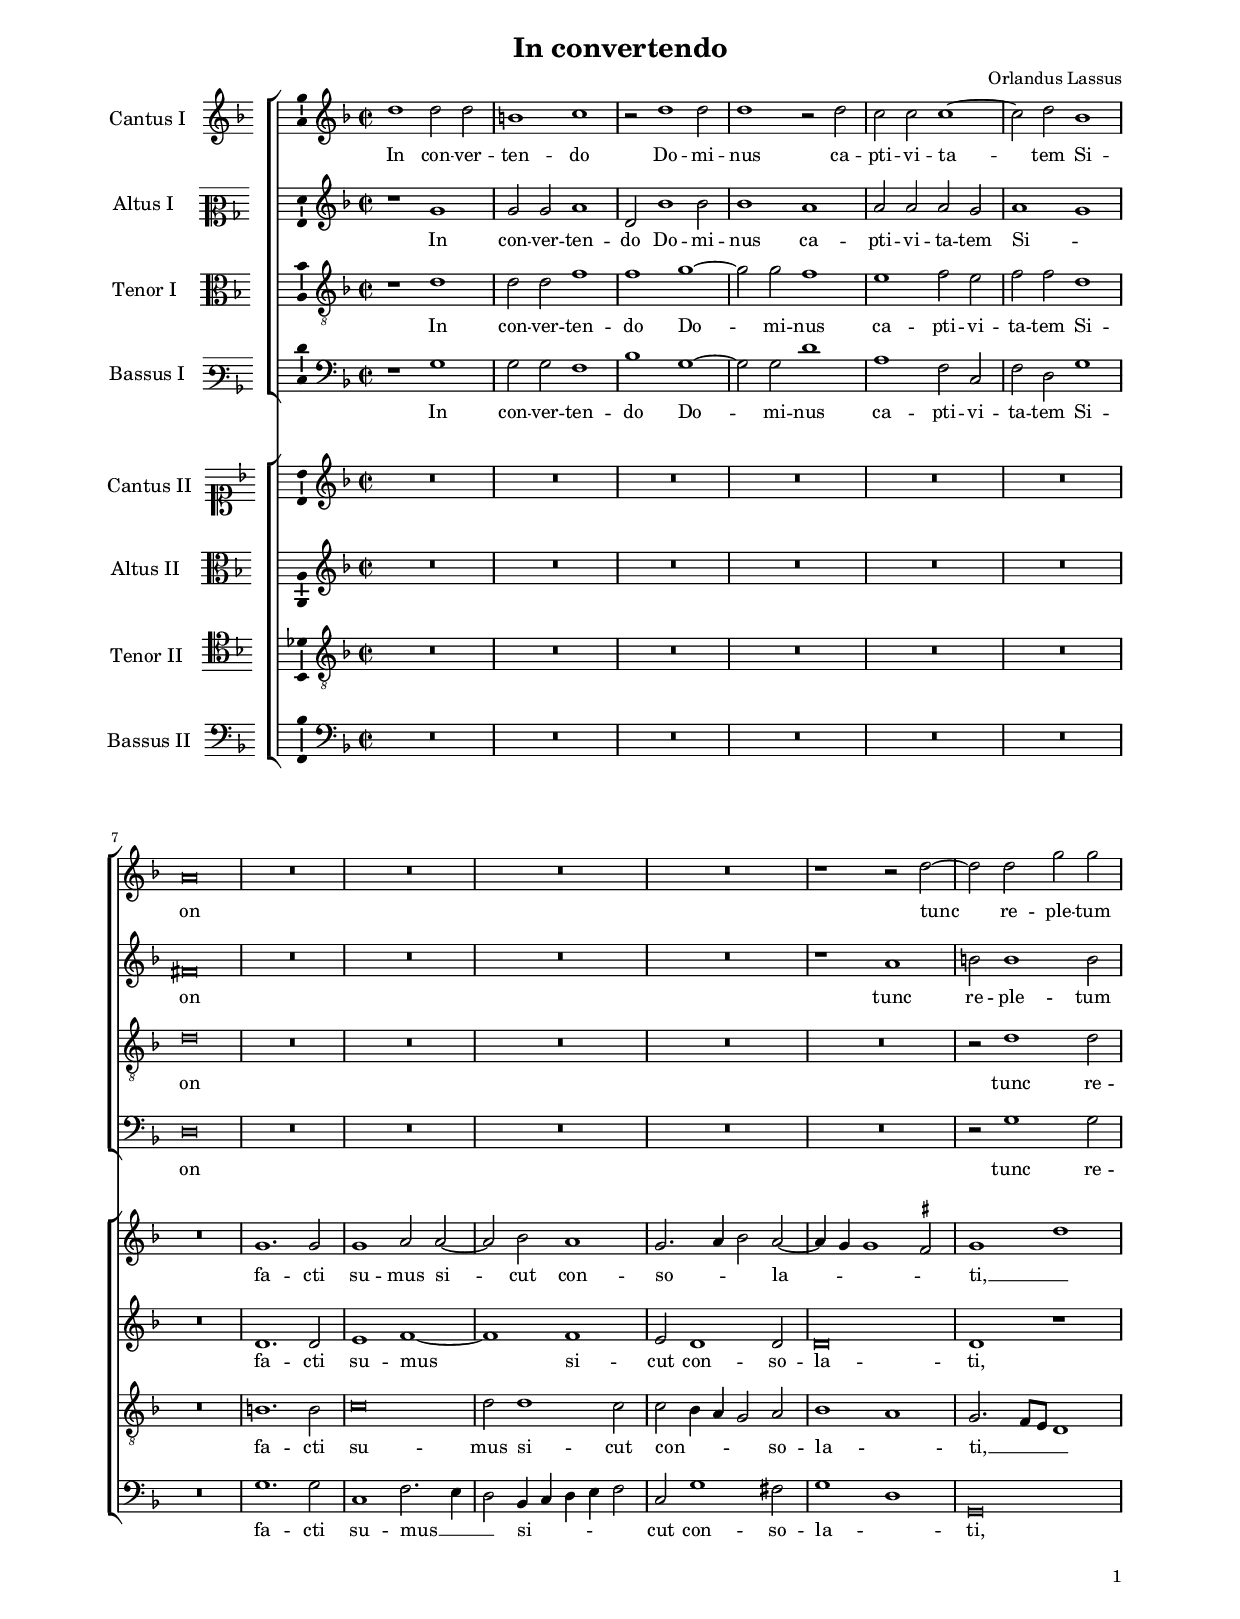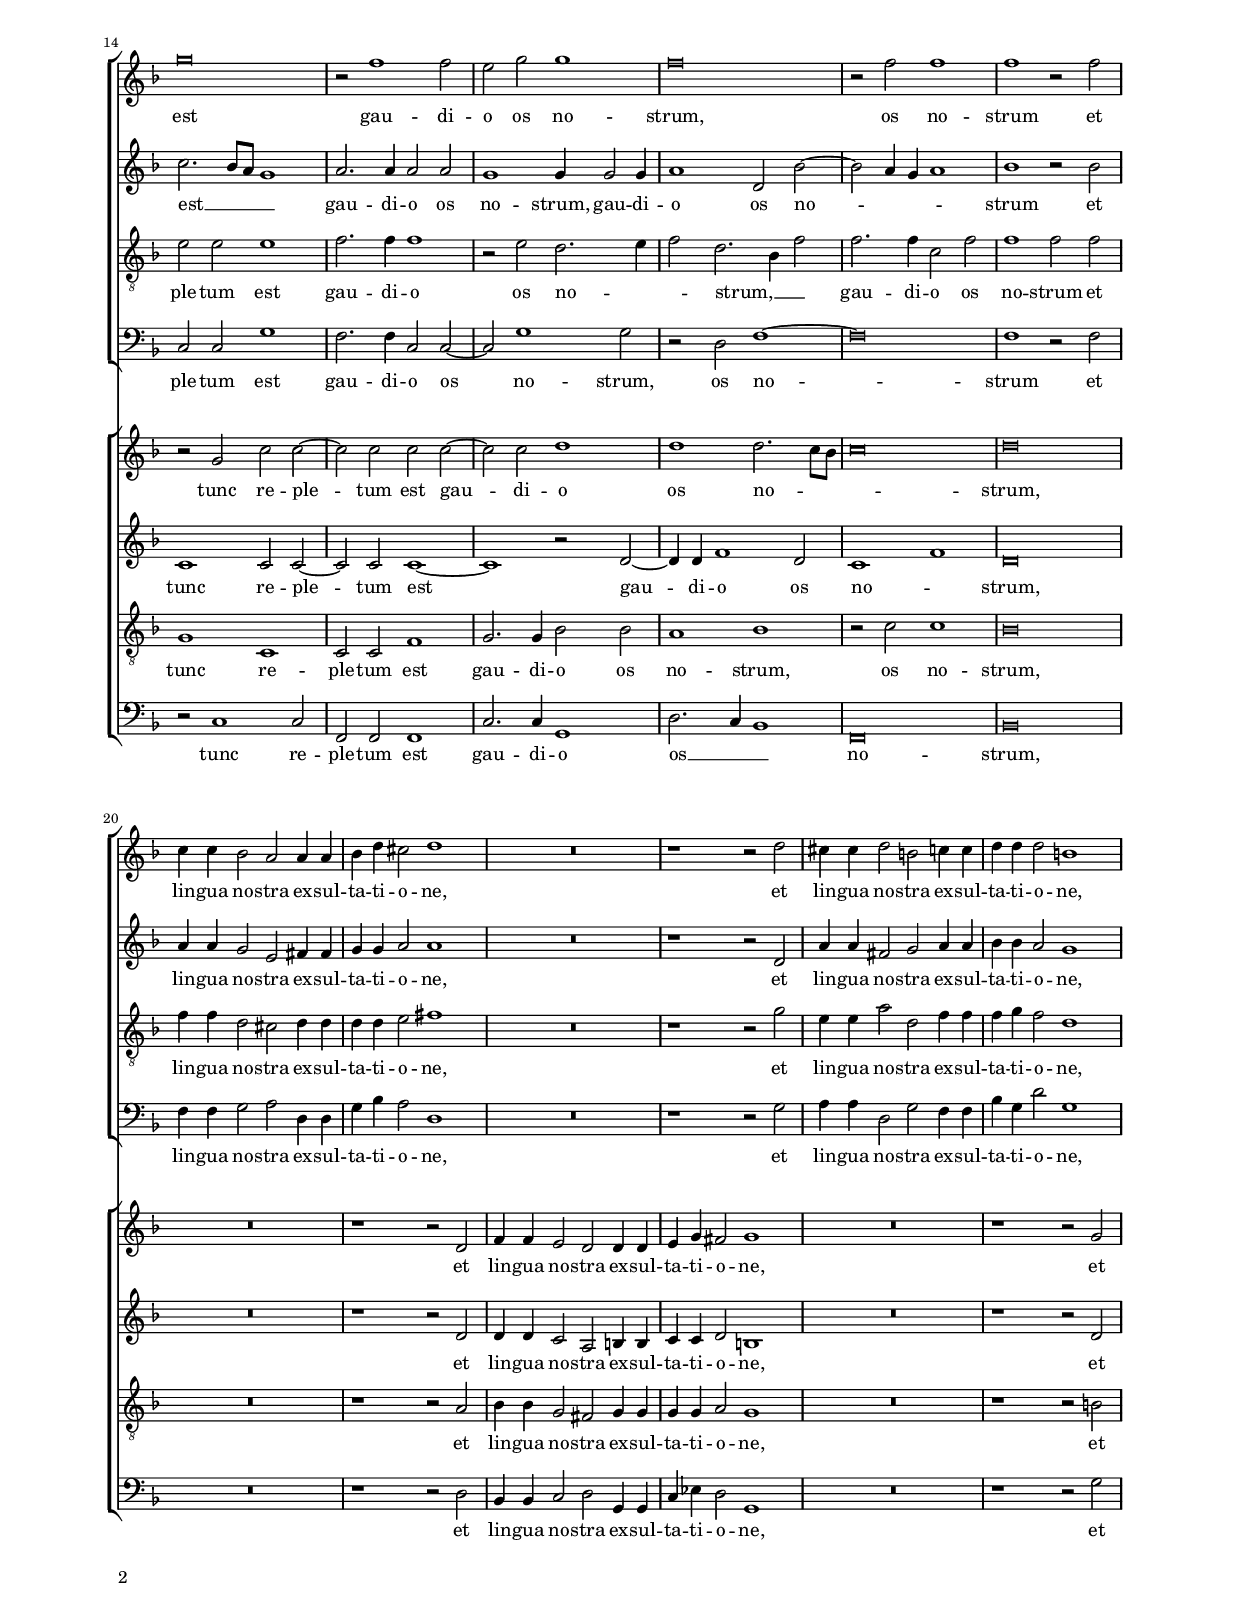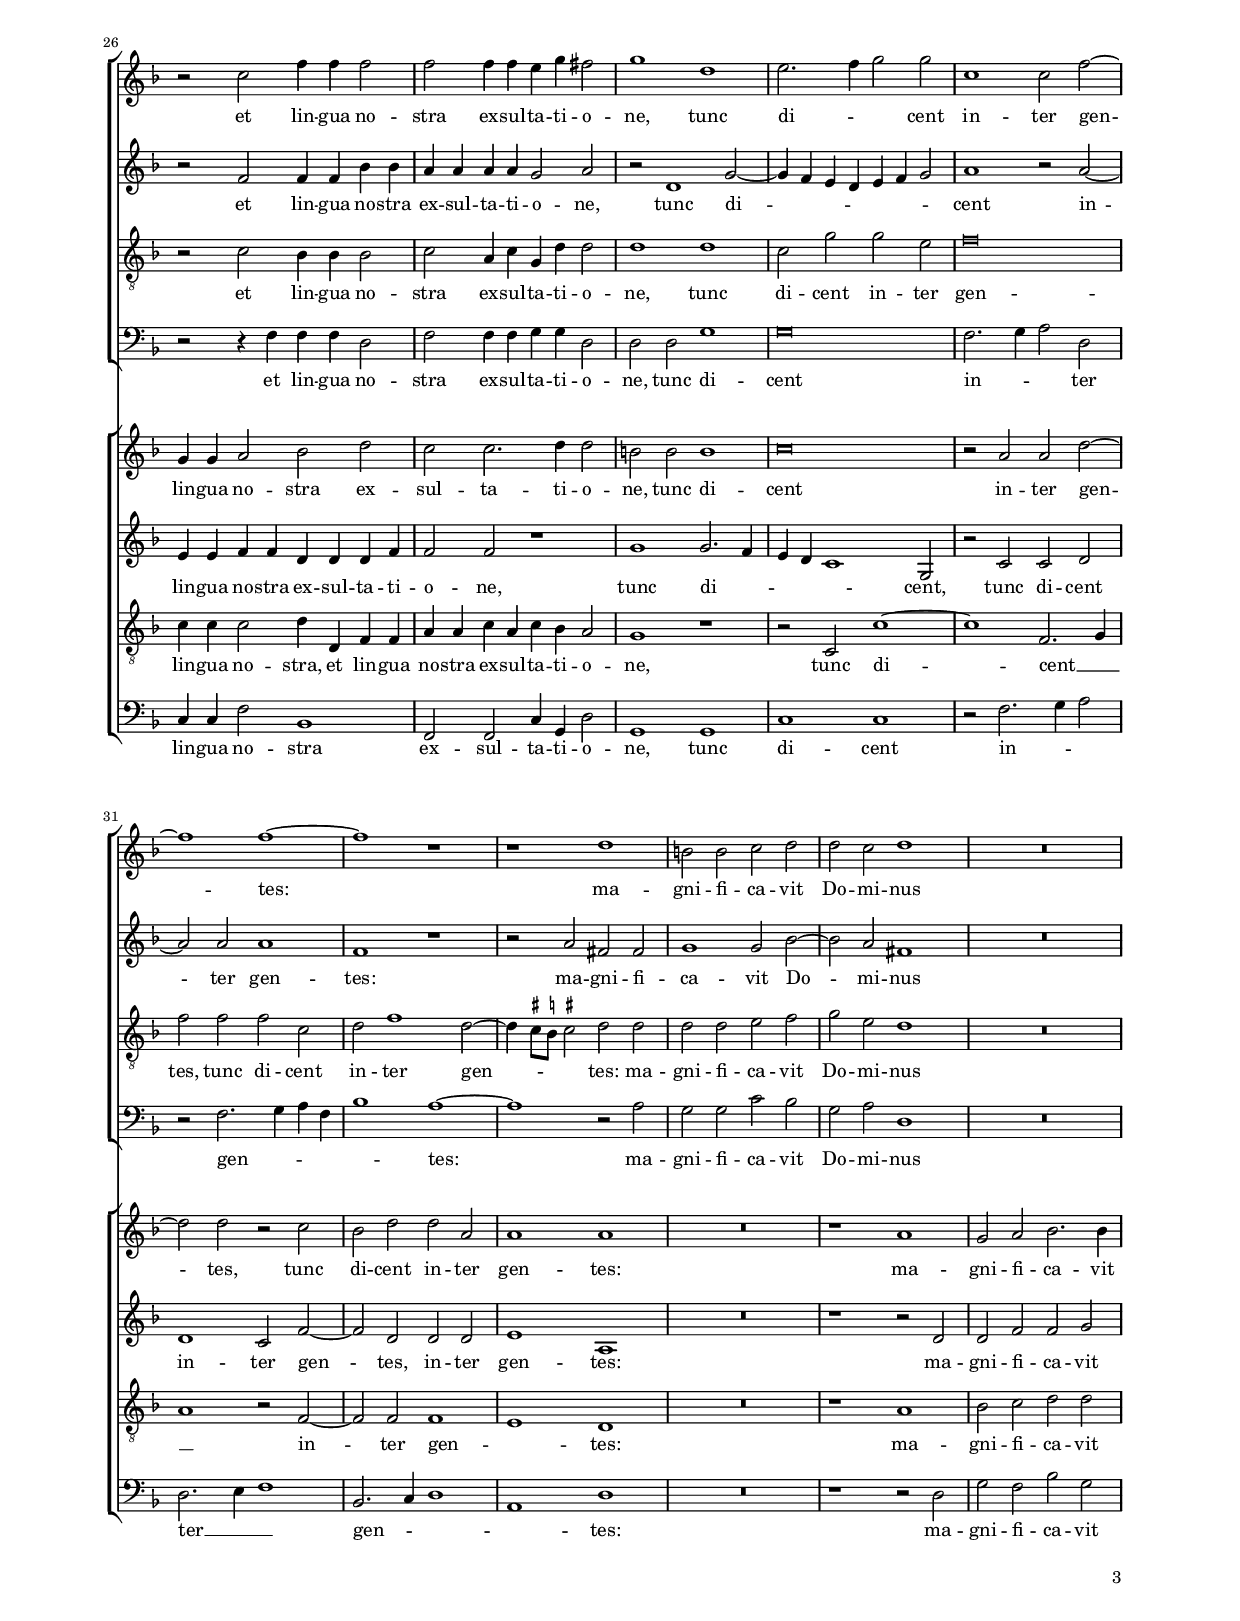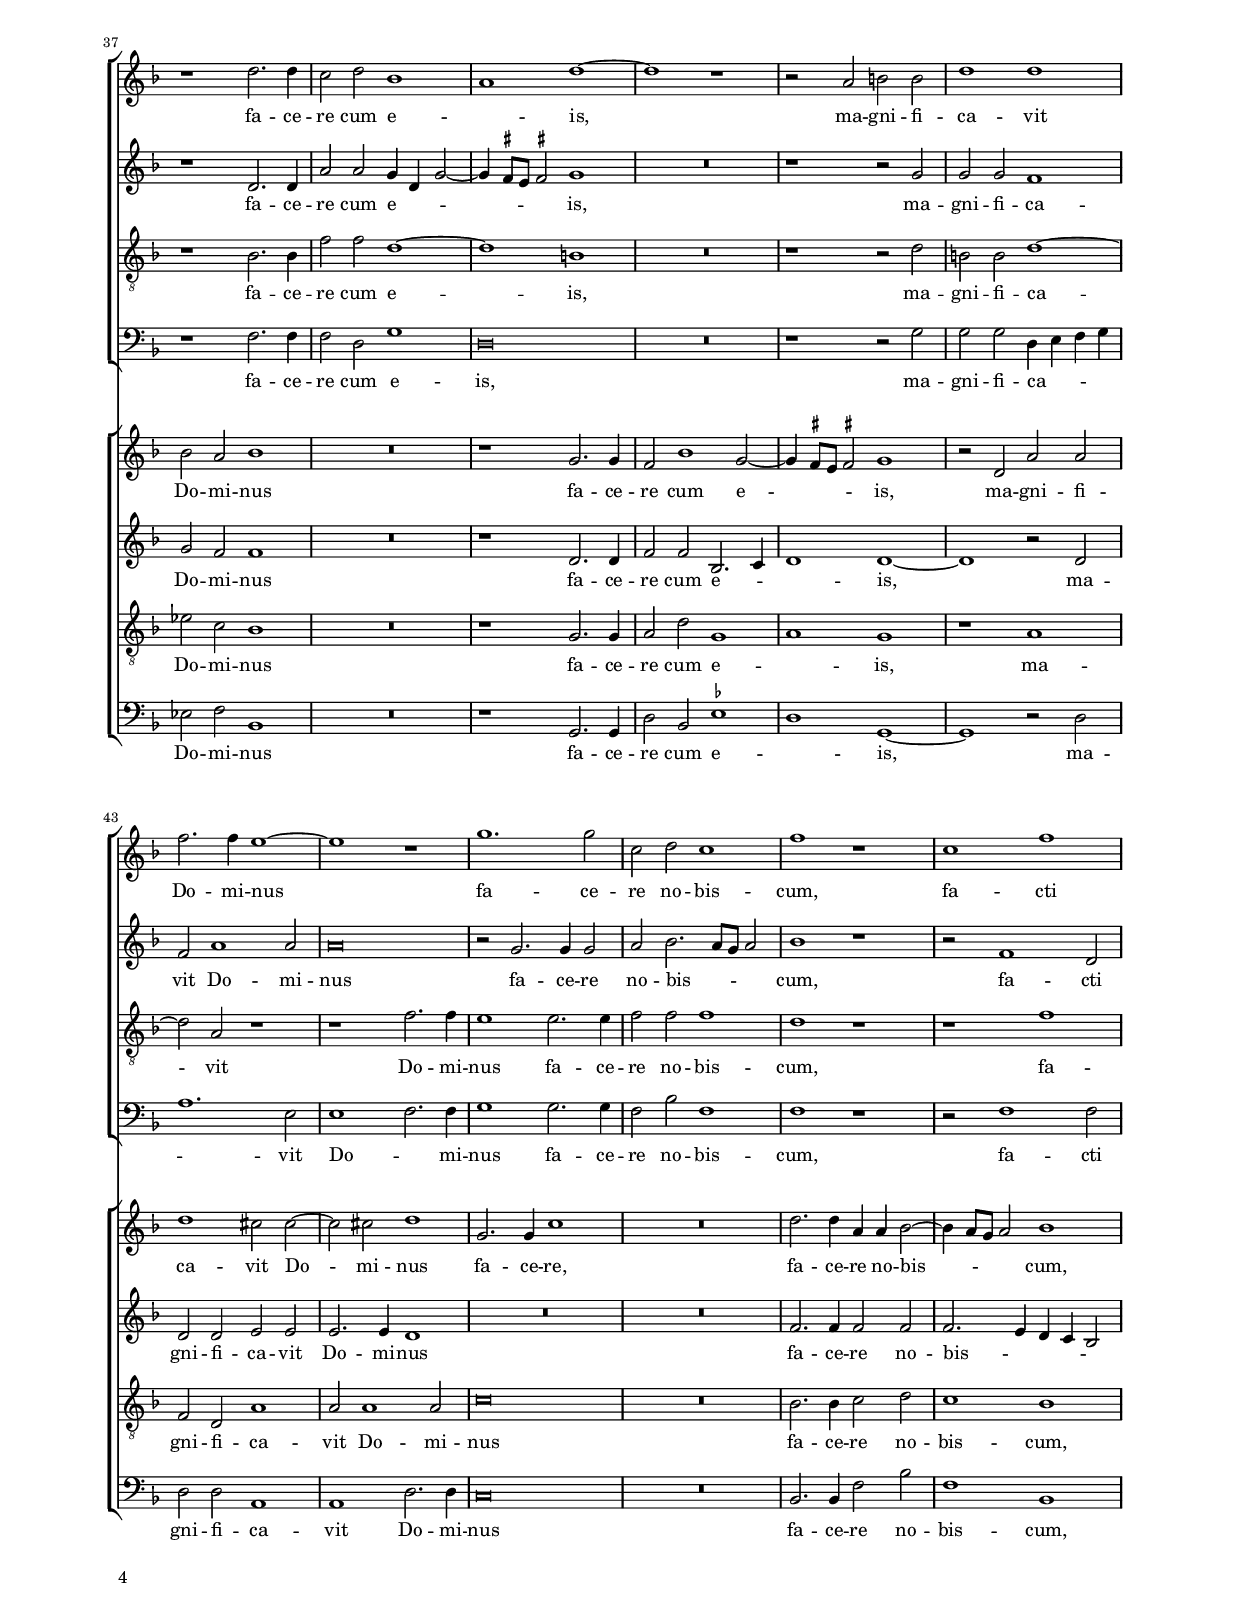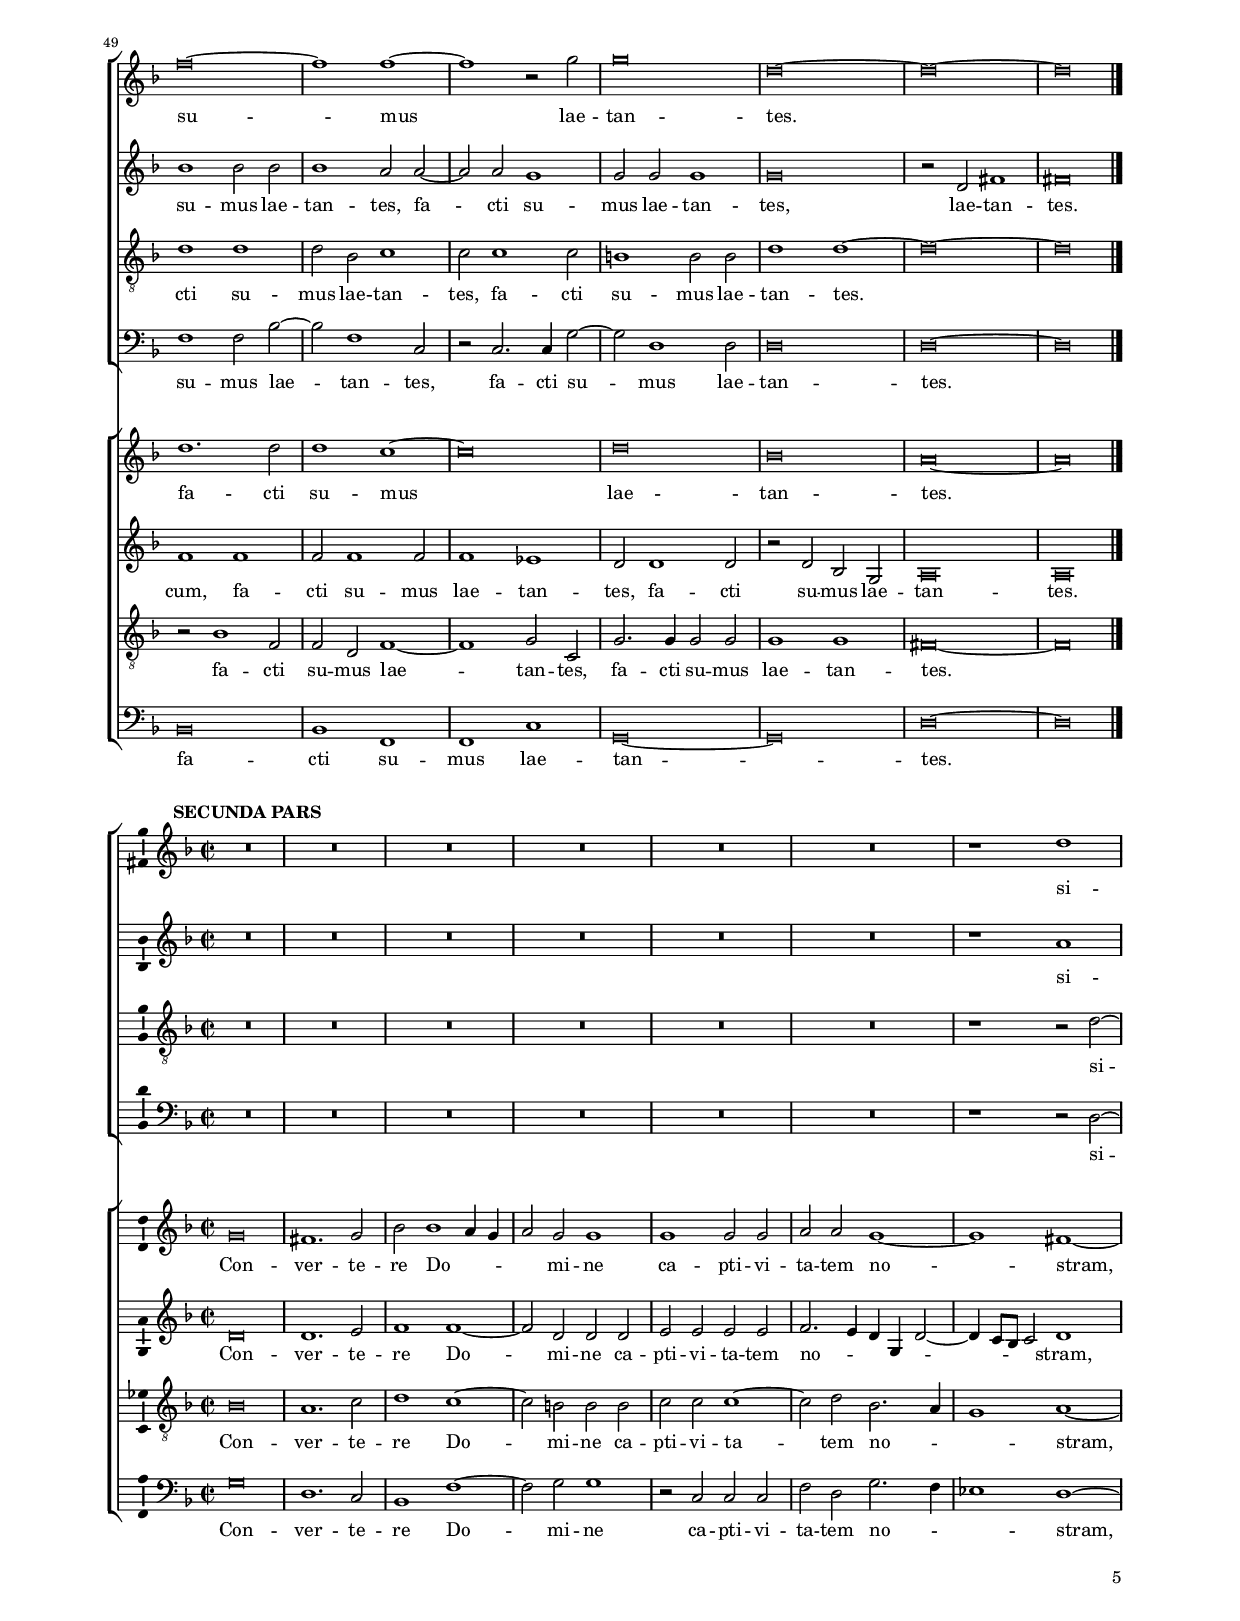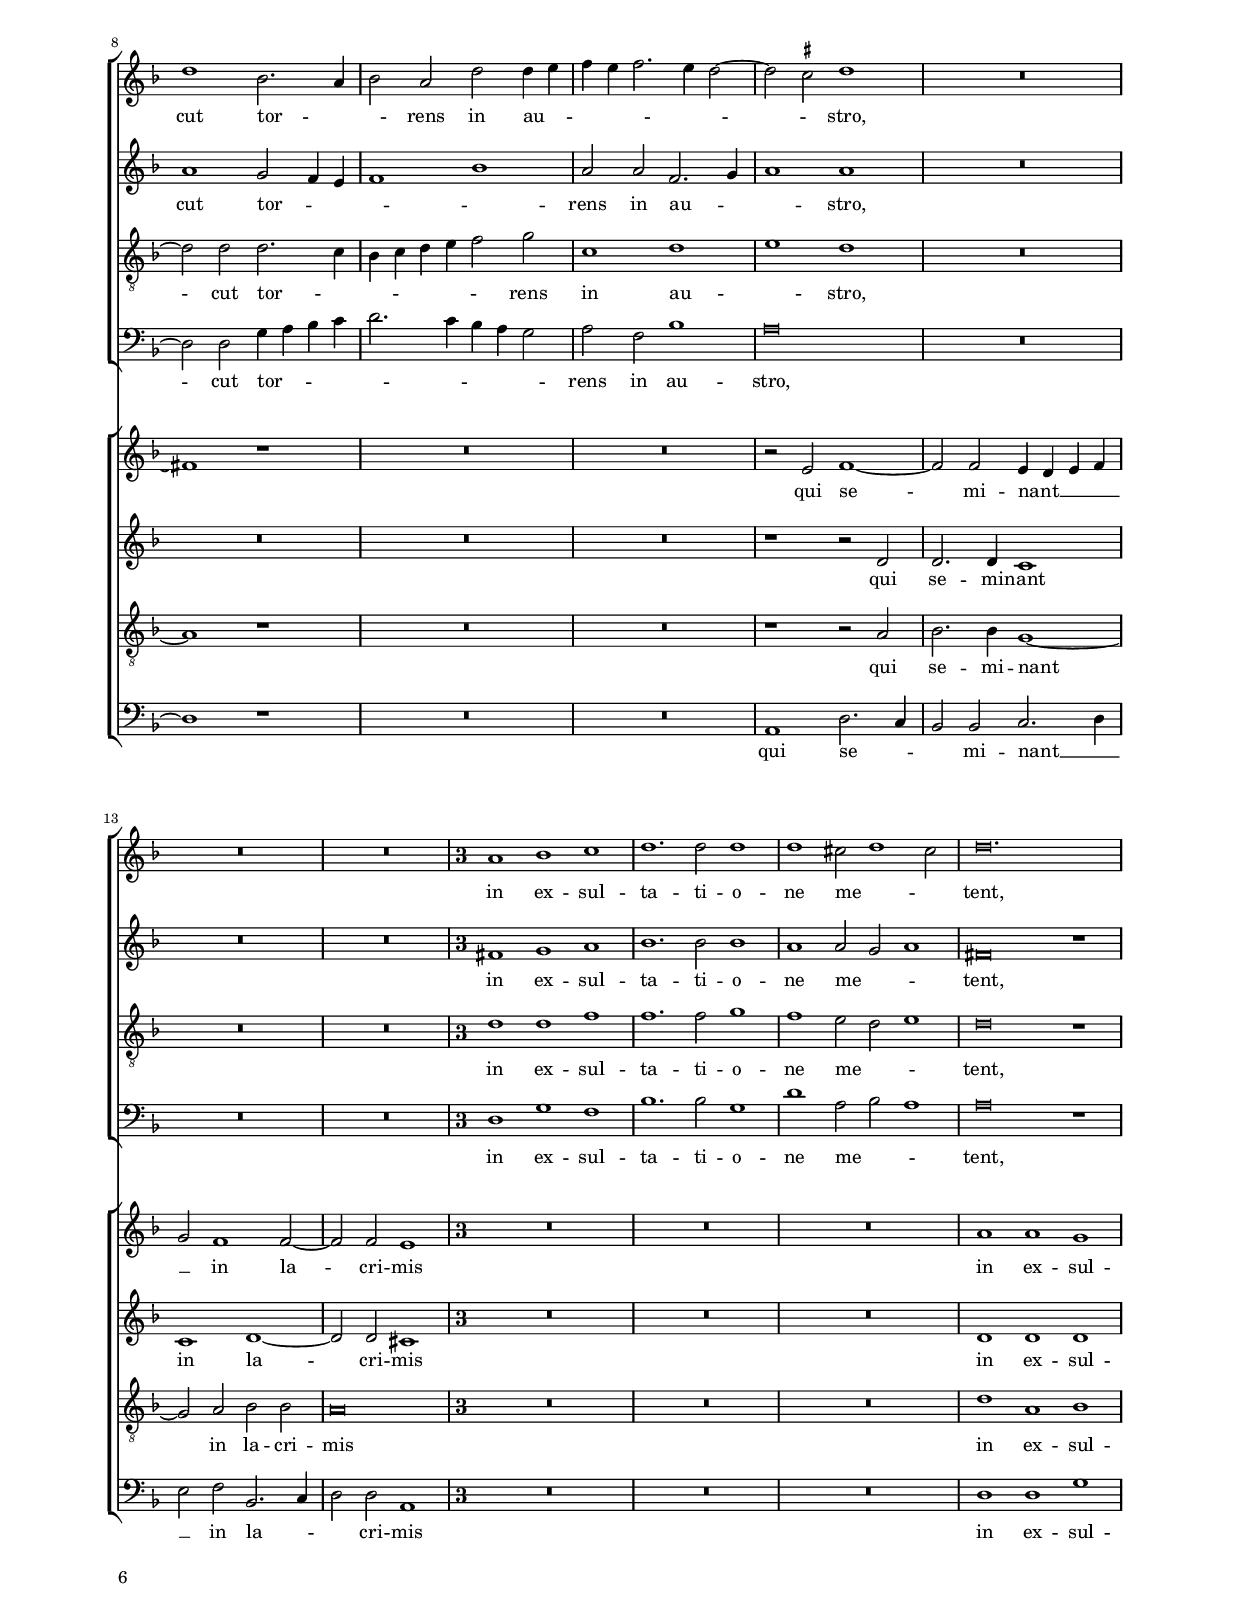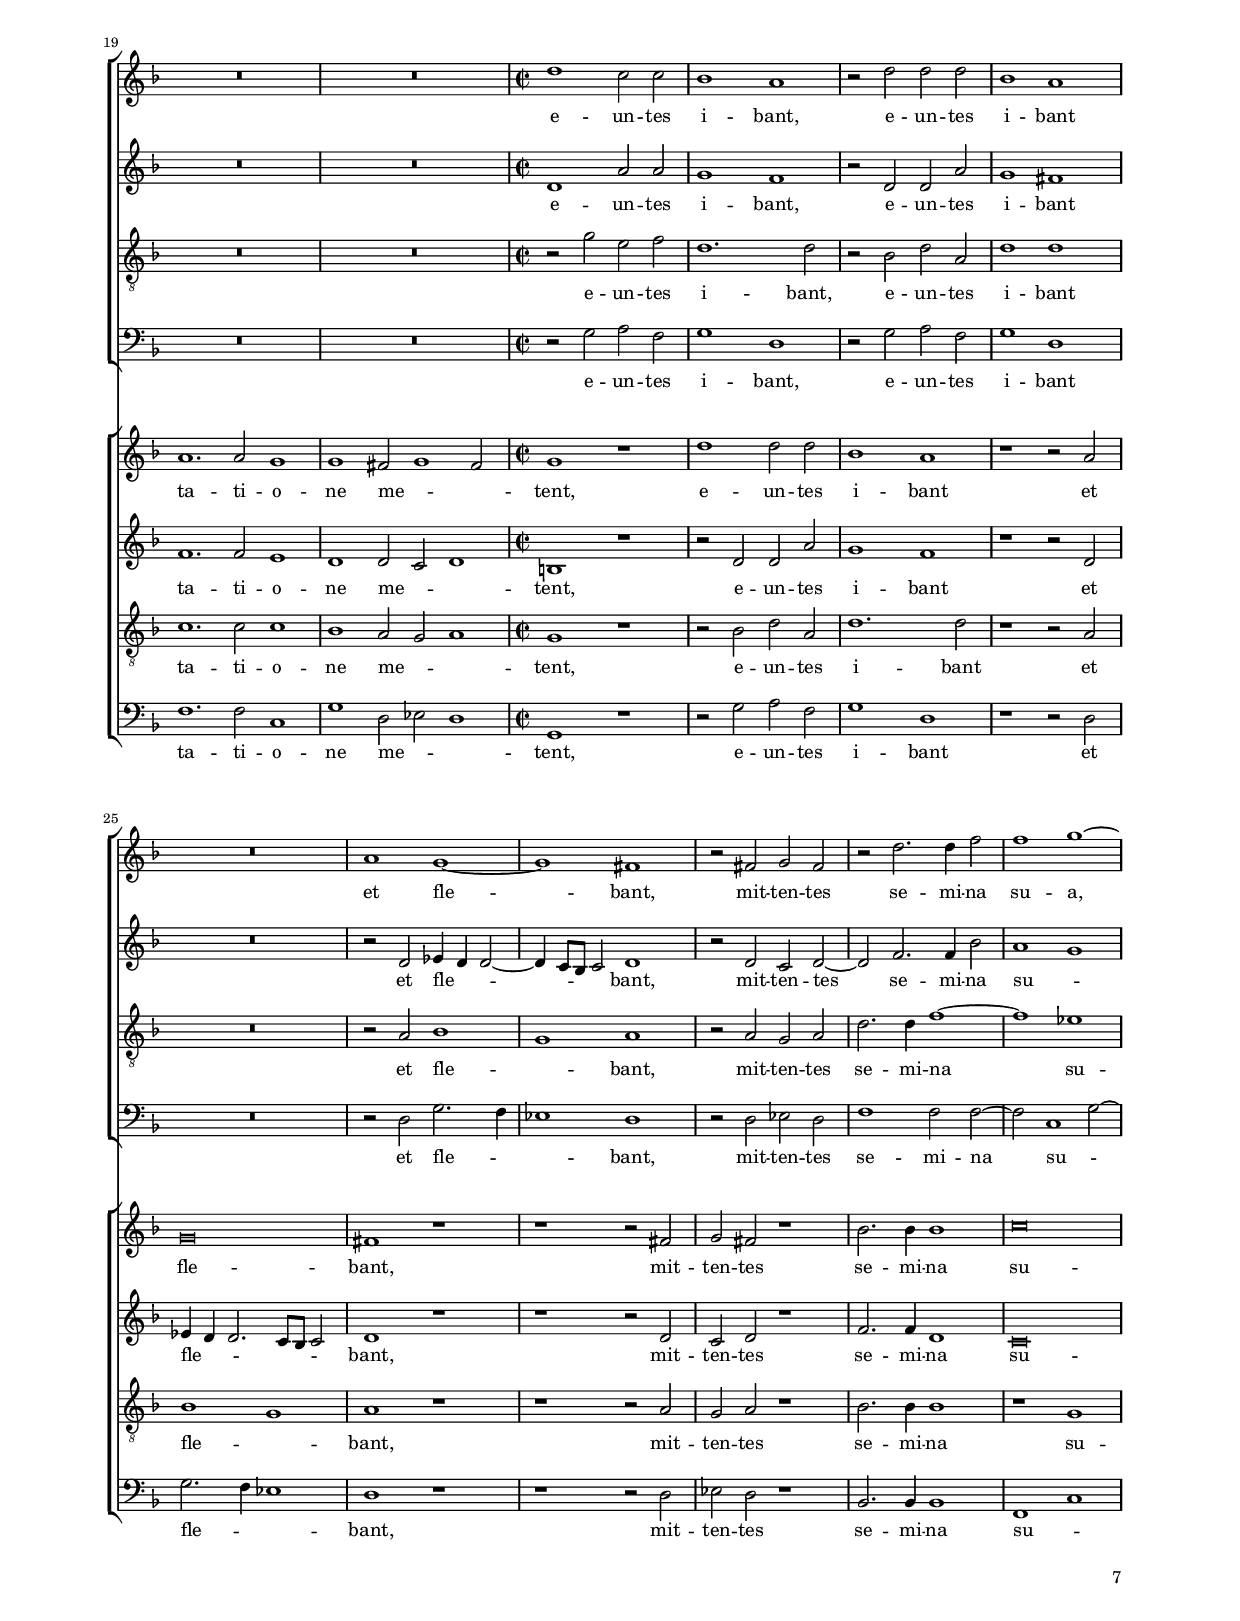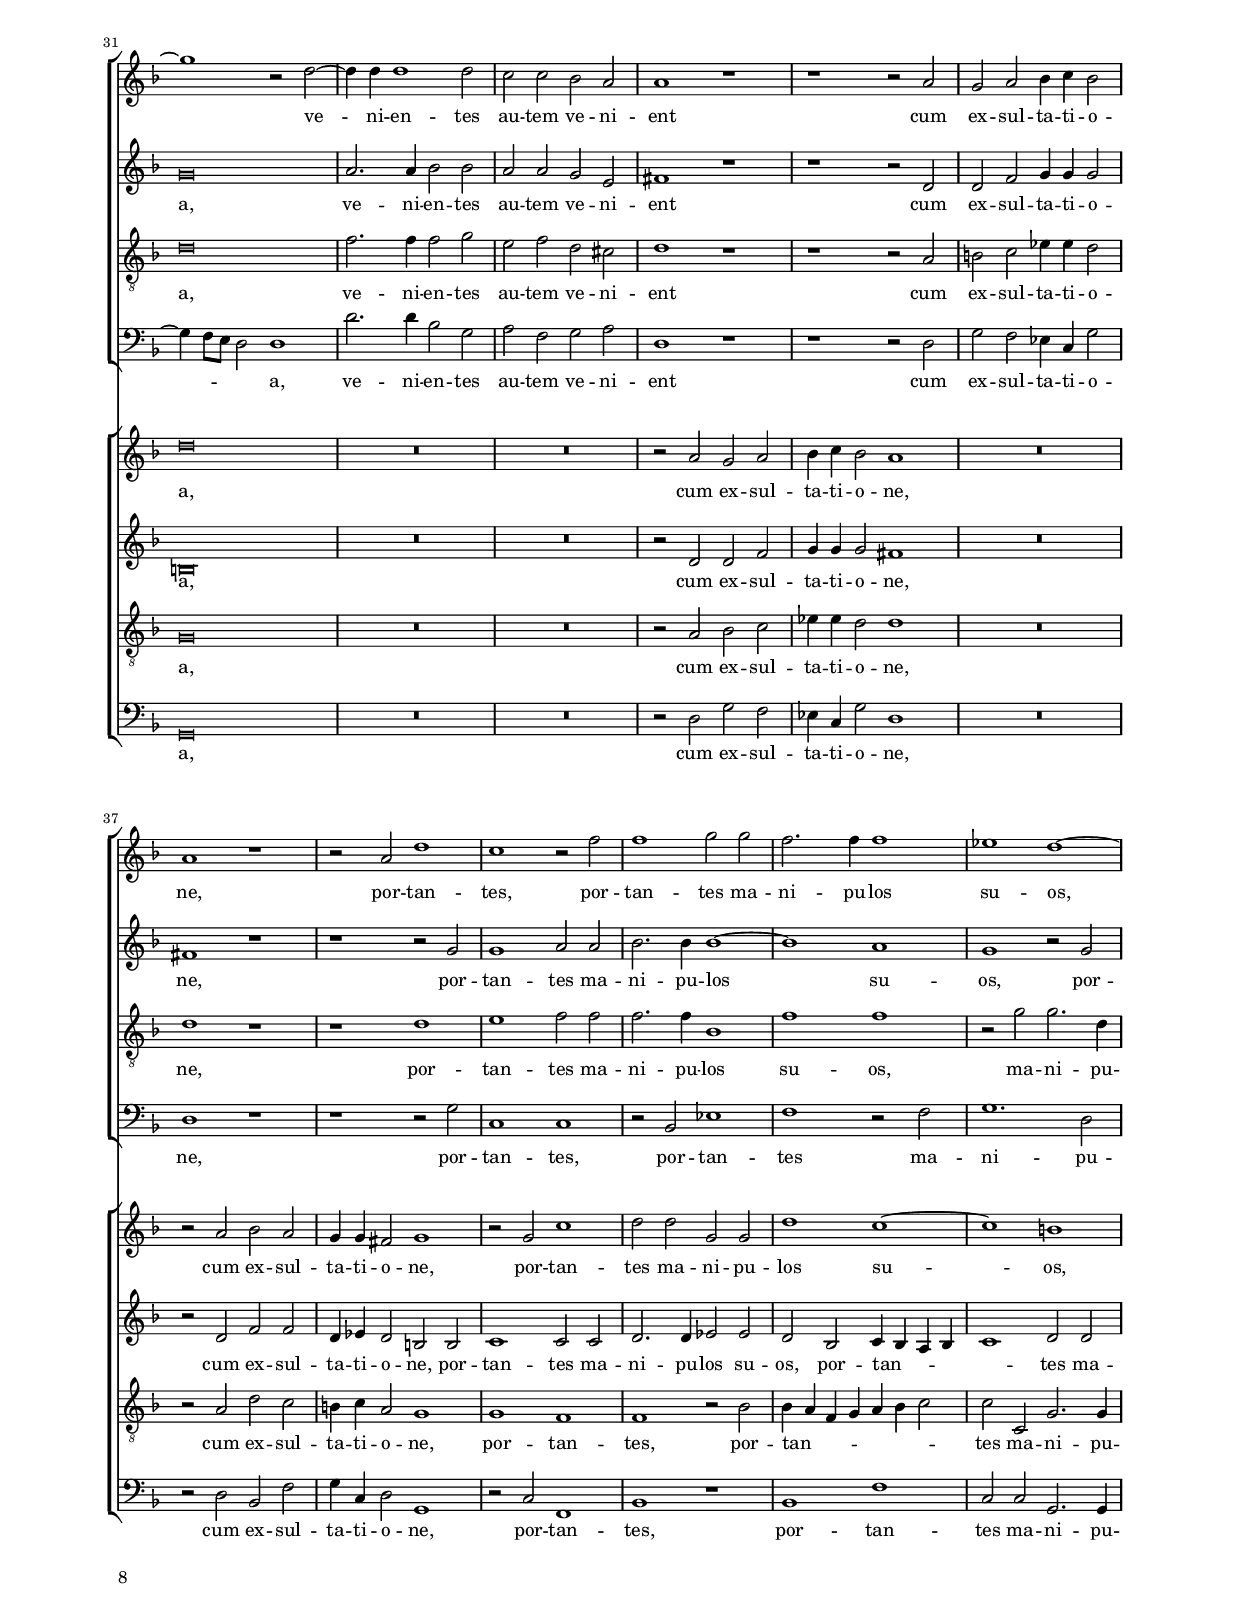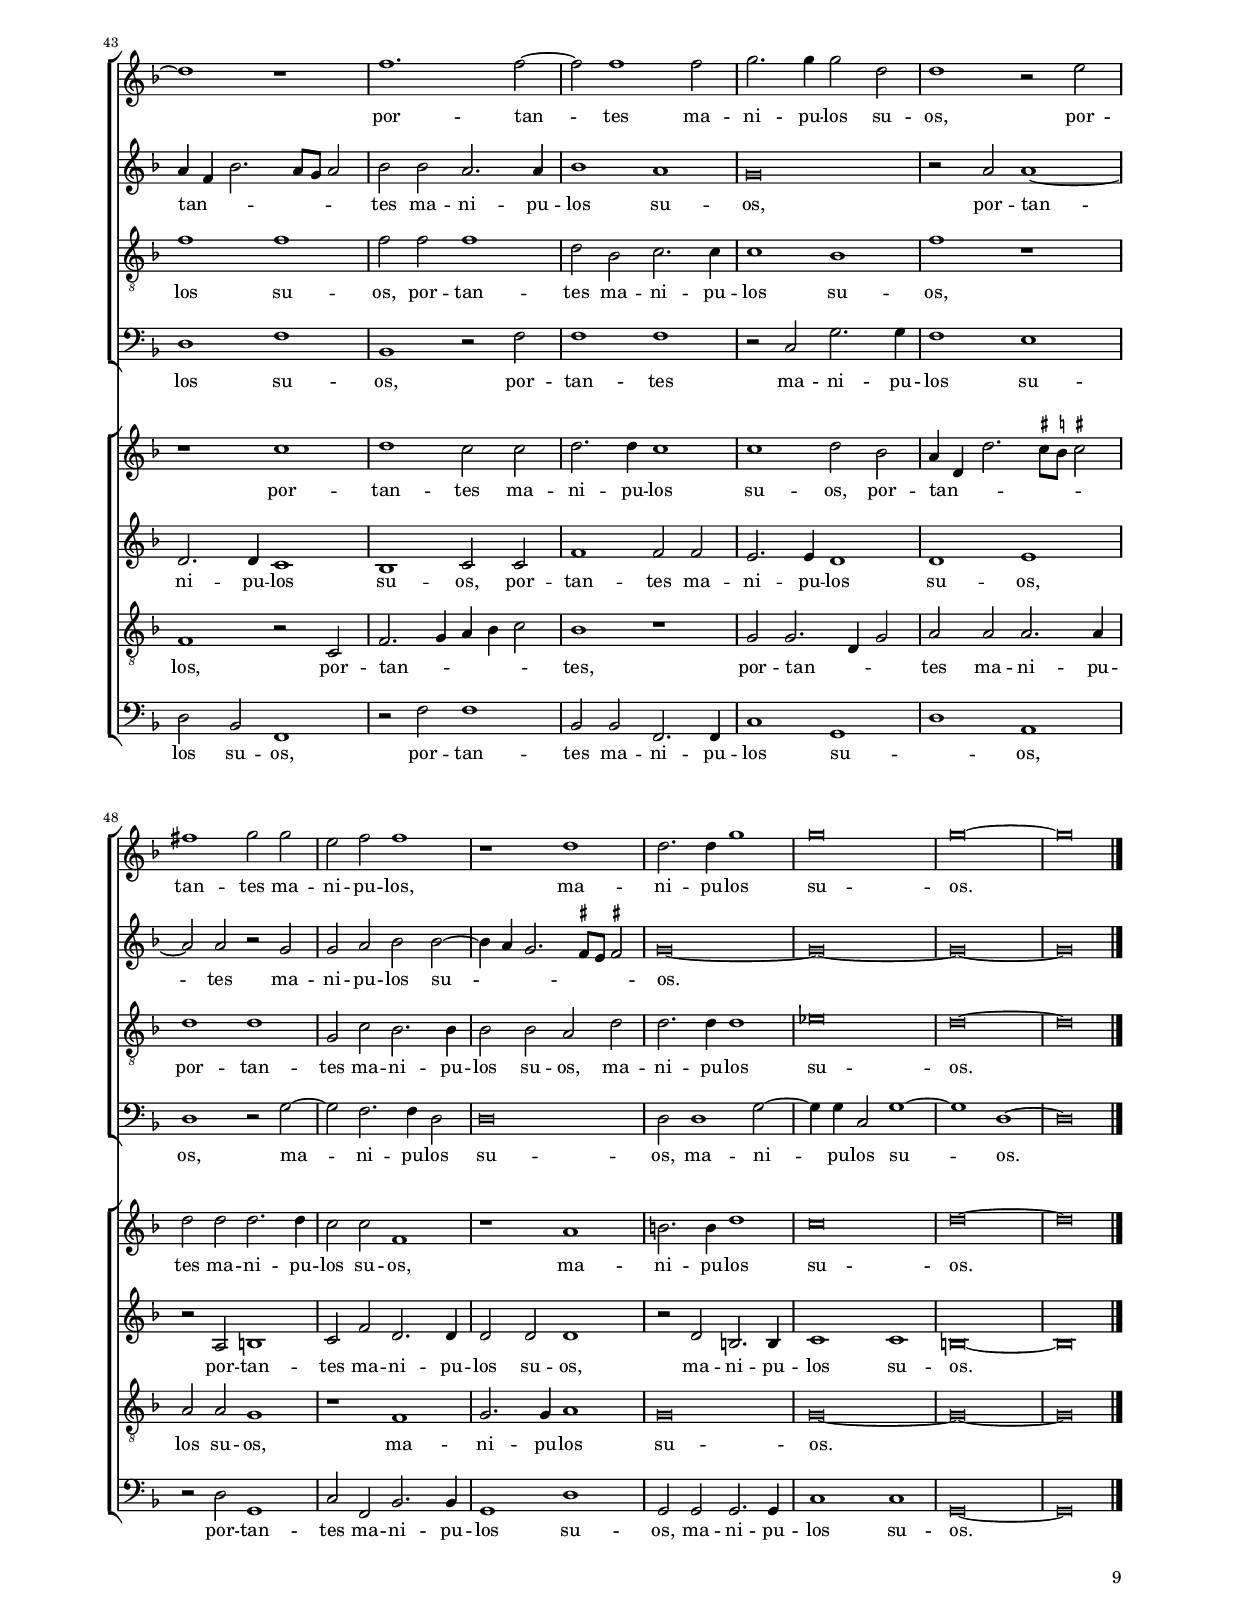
\header 
{
	title="In convertendo"
	composer="Orlandus Lassus"
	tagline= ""
}

\version "2.24.0"
\include "deutsch.ly"
#(set-global-staff-size 15)
% #(set-default-paper-size "letter")
#(ly:set-option 'point-and-click #f)


\paper
	{
	top-margin = 2 \cm
	bottom-margin = 1.4 \cm
	left-margin = 2 \cm
	right-margin = 2 \cm
	print-page-number = ##f
	ragged-bottom = ##f
	ragged-last-bottom = ##t
%   systems-per-page = 2
%   page-count = 6
	system-system-spacing = #'((basic-distance . 18) (minimum-distance . 14) (padding . 7) (strechability . 250))
	oddFooterMarkup=\markup   \fill-line { "" \fromproperty #'page:page-number-string }
	evenFooterMarkup=\markup  \fill-line { \fromproperty #'page:page-number-string "" }
	last-bottom-spacing = #'((basic-distance . 12) (minimum-distance . 7) (padding . 4))
	}


global =  
	{
	\key f \major
	\time 2/2 \set Score.measureLength = #(ly:make-moment 2/1)
	\skip 1*2*55 \bar "|."
	}

	ficta = { \once \set suggestAccidentals = ##t }
	
	forget = #(define-music-function (music) (ly:music?) #{
	\accidentalStyle forget
	$music
	\accidentalStyle default
	#})

	
incipitcantusprimus = \markup { \score {
	{
	\set Staff.instrumentName = \markup { \fontsize #1 "Cantus I" }
	\key f \major
	\clef violin
	s4 \bar ""
	}
	\layout  {
	raggedright = ##t
	indent = 1.8 \cm
	line-width = 2.5\cm
	\context { \Staff \remove Time_signature_engraver }
	\override Staff.Clef.Y-extent = #'(0 . 0)
	}} \hspace #1 }
      
incipitaltusprimus = \markup { \score {
	{
	\set Staff.instrumentName = \markup { \fontsize #1 "Altus I" }
	\key f \major
	\clef mezzosoprano
	s4 \bar ""
	}
	\layout  {
	raggedright = ##t
	indent = 1.8 \cm
	line-width = 2.5\cm
	\context { \Staff \remove Time_signature_engraver }
	\override Staff.Clef.Y-extent = #'(0 . 0)
	}} \hspace #1 }
      
incipittenorprimus = \markup { \score {
	{
	\set Staff.instrumentName = \markup { \fontsize #1 "Tenor I" }
	\key f \major
	\clef alto
	s4 \bar ""
	}
	\layout  {
	raggedright = ##t
	indent = 1.8 \cm
	line-width = 2.5\cm
	\context { \Staff \remove Time_signature_engraver }
	\override Staff.Clef.Y-extent = #'(0 . 0)
	}} \hspace #1 }


incipitbassusprimus = \markup { \score {
	{
	\set Staff.instrumentName = \markup { \fontsize #1 "Bassus I" }
	\key f \major
	\clef varbaritone
	s4 \bar ""
	}
	\layout  {
	raggedright = ##t
	indent = 1.8 \cm
	line-width = 2.5\cm
	\context { \Staff \remove Time_signature_engraver }
	\override Staff.Clef.Y-extent = #'(0 . 0)
	}} \hspace #1 }

incipitcantussecundus = \markup { \score {
	{
	\set Staff.instrumentName = \markup { \fontsize #1 "Cantus II" }
	\key f \major
	\clef soprano
	s4 \bar ""
	}
	\layout  {
	raggedright = ##t
	indent = 1.8 \cm
	line-width = 2.5\cm
	\context { \Staff \remove Time_signature_engraver }
	\override Staff.Clef.Y-extent = #'(0 . 0)
	}} \hspace #1 }


incipitaltussecundus = \markup { \score {
	{
	\set Staff.instrumentName = \markup { \fontsize #1 "Altus II" }
	\key f \major
	\clef alto
	s4 \bar ""
	}
	\layout  {
	raggedright = ##t
	indent = 1.8 \cm
	line-width = 2.5\cm
	\context { \Staff \remove Time_signature_engraver }
	\override Staff.Clef.Y-extent = #'(0 . 0)
	}} \hspace #1 }


incipittenorsecundus = \markup { \score {
	{
	\set Staff.instrumentName = \markup { \fontsize #1 "Tenor II" }
	\key f \major
	\clef tenor
	s4 \bar ""
	}
	\layout  {
	raggedright = ##t
	indent = 1.8 \cm
	line-width = 2.5\cm
	\context { \Staff \remove Time_signature_engraver }
	\override Staff.Clef.Y-extent = #'(0 . 0)
	}} \hspace #1 }	


incipitbassussecundus = \markup { \score {
	{
	\set Staff.instrumentName = \markup { \fontsize #1 "Bassus II" }
	\key f \major
	\clef bass
	s4 \bar ""
	}
	\layout  {
	raggedright = ##t
	indent = 1.8 \cm
	line-width = 2.5\cm
	\context { \Staff \remove Time_signature_engraver }
	\override Staff.Clef.Y-extent = #'(0 . 0)
	}} \hspace #1 }

cantusprimus =  \relative c''
	{
	d1 d2 d
	h1 c
	r2 d1 d2
	d1 r2 d
%5
	c2 c c1~ |
	c2 d b1
	a\breve
	R\breve
	R\breve
%10
	R\breve |
	R\breve
	r1 r2 d~
	d2 d g g
	g\breve
%15
	r2 f1 f2 |
	e2 g g1
	f\breve
	r2 f f1
	f1 r2 f
%20
	c4 c b2 a a4 a |
	b4 d cis2 d1
	R\breve
	r1 r2 d
	cis4 cis d2 h c4 c
%25
	d4 d d2 h1 |
	r2 c f4 f f2
	f2 f4 f e g fis2
	g1 d
	e2. f4 g2 g
%30
	c,1 c2 f~ |
	f1 f~
	f1 r
	r1 d
	h2 h c d
%35
	d2 c d1 |
	R\breve
	r1 d2. d4
	c2 d b1
	a1 d~
%40
	d1 r |
	r2 a h h
	d1 d
	f2. f4 e1~
	e1 r
%45
	g1. g2 |
	c,2 d c1
	f1 r
	c1 f
	f\breve~
%50
	f1 f~ |
	f1 r2 g
	g\breve
	d\breve~
        d\breve~
%55
        d\breve |
	}

altusprimus =  \relative c' 
	{
	r1 g'
	g2 g a1
	d,2 b'1 b2
	b1 a
%5
	a2 a a g |
	a1 g
	fis\breve
	R\breve
	R\breve
%10
	R\breve |
	R\breve
	r1 a
	h2 h1 h2
	c2. b8 a g1
%15
	a2. a4 a2 a |
	g1 g4 g2 g4
	a1 d,2 b'~
	b2 a4 g a1
	b1 r2 b
%20
	a4 a g2 e fis4 fis |
	g4 g a2 a1
	R\breve
	r1 r2 d,
	a'4 a fis2 g a4 a
%25
	b4 b a2 g1 |
	r2 f f4 f b b
	a4 a a a g2 a
	r2 d,1 g2~
	g4 f e d e f g2
%30
	a1 r2 a~ |
	a2 a a1
	f1 r
	r2 a fis fis
	g1 g2 b~
%35
	b2 a fis1 |
	R\breve
	r1 d2. d4
	a'2 a g4 d g2~
	g4 \ficta fis8 e \ficta fis!2 g1
%40
	R\breve |
	r1 r2 g
	g2 g f1
	f2 a1 a2
	a\breve
%45
	r2 g2. g4 g2 |
	a2 b2. a8 g a2
	b1 r
	r2 f1 d2
	b'1 b2 b
%50
	b1 a2 a~ |
	a2 a g1
	g2 g g1
	g\breve
	r2 d fis1
%55
        fis\breve |
	}

tenorprimus =  \relative c' 
	{
	r1 d
	d2 d f1
	f1 g~
	g2 g f1
%5
	e1 f2 e |
	f2 f d1
	d\breve
	R\breve
	R\breve
%10
	R\breve |
	R\breve
	R\breve
	r2 d1 d2
	e2 e e1
%15
	f2. f4 f1 |
	r2 e d2. e4
	f2 d2. b4 f'2
	f2. f4 c2 f
	f1 f2 f
%20
	f4 f d2 cis d4 d |
	d4 d e2 fis1
	R\breve
	r1 r2 g
	e4 e a2 d, f4 f
%25
	f4 g f2 d1 |
	r2 c b4 b b2
	c2 a4 c g d' d2
	d1 d
	c2 g' g e
%30
	f\breve |
	f2 f f c
	d2 f1 d2~
	d4 \ficta cis8 \ficta h \ficta cis!2 d d
	d2 d e f
%35
	g2 e d1 |
	R\breve
	r1 b2. b4
	f'2 f d1~
	d1 h
%40
	R\breve |
	r1 r2 d
	h2 h d1~
	d2 a r1
	r1 f'2. f4
%45
	e1 e2. e4 |
	f2 f f1
	d1 r
	r1 f
	d1 d
%50
	d2 b c1 |
	c2 c1 c2
	h1 h2 h
	d1 d~
	d\breve~
%55
        d\breve |
	}

bassusprimus  =  \relative c 
	{
	r1 g'
	g2 g f1 
	b1 g~
	g2 g d'1
%5
	a1 f2 c |
	f2 d g1
	d\breve
	R\breve
	R\breve
%10
	R\breve |
	R\breve
	R\breve
	r2 g1 g2
	c,2 c g'1
%15
	f2. f4 c2 c~ |
	c2 g'1 g2
	r2 d f1~
	f\breve
	f1 r2 f
%20
	f4 f g2 a d,4 d |
	g4 b a2 d,1
	R\breve
	r1 r2 g
	a4 a d,2 g f4 f
%25
	b4 g d'2 g,1 |
	r2 r4 f f f d2
	f2 f4 f g g d2
	d2 d g1
	g\breve
%30
	f2. g4 a2 d, |
	r2 f2. g4 a f
	b1 a~
	a1 r2 a
	g2 g c b
%35
	g2 a d,1 |
	R\breve
	r1 f2. f4
	f2 d g1
	d\breve
%40
	R\breve |
	r1 r2 g
	g2 g d4 e f g
	a1. e2
	e1 f2. f4
%45
	g1 g2. g4 |
	f2 b f1
	f1 r
	r2 f1 f2
	f1 f2 b~
%50
	b2 f1 c2 |
	r2 c2. c4 g'2~
	g2 d1 d2
	d\breve
	d\breve~
%55
        d\breve |
	}

cantussecundus =  \relative c''
	{
	R\breve
	R\breve
	R\breve
	R\breve
%5
	R\breve |
	R\breve
	R\breve
	g1. g2
	g1 a2 a~
%10
	a2 b a1 |
	g2. a4 b2 a~
	a4 g g1 \ficta fis2
	g1 d'
	r2 g, c c~
%15
	c2 c c c~ |
	c2 c d1
	d1 d2. c8 b
	c\breve
	d\breve
%20
	R\breve |
	r1 r2 d,
	f4 f e2 d d4 d
	e4 g fis2 g1
        R\breve
%25
	r1 r2 g |
	g4 g a2 b d
	c2 c2. d4 d2
	h2 h h1
	c\breve
%30
	r2 a a d~ |
	d2 d r c
	b2 d d a
	a1 a
	R\breve
%35
	r1 a |
	g2 a b2. b4
	b2 a b1
	R\breve
	r1 g2. g4
%40
	f2 b1 g2~ |
	g4 \ficta fis8 e \ficta fis!2 g1
	r2 d a' a
	d1 cis2 cis~
	cis2 cis d1
%45
	g,2. g4 c1 |
	R\breve
	d2. d4 a a b2~
	b4 a8 g a2 b1
	d1. d2
%50
	d1 c~ |
	c\breve
	d\breve
	b\breve
        a\breve~
%55
        a\breve |
	}

altussecundus =  \relative c'
	{
	R\breve
	R\breve
	R\breve
	R\breve
%5
	R\breve |
	R\breve
	R\breve
	d1. d2
	e1 f~
%10
	f1 f |
	e2 d1 d2
	d\breve
	d1 r
	c1 c2 c~ |
%15
	c2 c c1~ |
	c1 r2 d~
	d4 d f1 d2
	c1 f
	d\breve
%20
	R\breve |
	r1 r2 d
	d4 d c2 a h4 h
	c4 c d2 h1
	R\breve
%25
	r1 r2 d |
	e4 e f f d d d f
	f2 f r1
	g1 g2. f4
	e4 d c1 g2
%30
	r2 c c d |
	d1 c2 f~
	f2 d d d
	e1 a,
	R\breve
%35
	r1 r2 d |
	d2 f f g
	g2 f f1
	R\breve
	r1 d2. d4
%40
	f2 f b,2. c4 |
	d1 d~
	d1 r2 d
	d2 d e e
	e2. e4 d1
%45
	R\breve |
	R\breve
	f2. f4 f2 f
	f2. e4 d c b2
	f'1 f
%50
	f2 f1 f2 |
	f1 es
	d2 d1 d2
	r2 d b g
	a\breve
%55
        a\breve |
	}

tenorsecundus =  \relative c'
	{
	R\breve
	R\breve
	R\breve
	R\breve
%5
	R\breve |
	R\breve
	R\breve
	h1. h2
	c\breve
%10
	d2 d1 c2 |
	c2 b4 a g2 a
	b1 a
	g2. f8 e d1
	g1 c,
%15
	c2 c f1 |
	g2. g4 b2 b
	a1 b
	r2 c c1
	b\breve
%20
	R\breve |
	r1 r2 a
	b4 b g2 fis g4 g
	g4 g a2 g1
	R\breve
%25
	r1 r2 h |
	c4 c c2 d4 d, f f
	a4 a c a c b a2
	g1 r
	r2 c, c'1~
%30
	c1 f,2. g4 |
	a1 r2 f~
	f2 f f1
	e1 d
	R\breve
%35
	r1 a' |
	b2 c d d
	es2 c b1
	R\breve
	r1 g2. g4
%40
	a2 d g,1 |
	a1 g
	r1 a
	f2 d a'1
	a2 a1 a2
%45
	c\breve |
	R\breve
	b2. b4 c2 d
	c1 b
	r2 b1 f2
%50
	f2 d f1~ |
	f1 g2 c,
	g'2. g4 g2 g
	g1 g
	fis\breve~
%55
        fis\breve |
	}

bassussecundus =  \relative c
	{
	R\breve
	R\breve
	R\breve
	R\breve
%5
	R\breve |
	R\breve
	R\breve
	g'1. g2
	c,1 f2. e4
%10
	d2 b4 c d e f2 |
	c2 g'1 fis2
	g1 d
	g,\breve
	r2 c1 c2
%15
	f,2 f f1 |
	c'2. c4 g1
	d'2. c4 b1
	f\breve
	b\breve
%20
	R\breve |
	r1 r2 d
	b4 b c2 d g,4 g
	c4 es d2 g,1
	R\breve
%25
	r1 r2 g' |
	c,4 c f2 b,1
	f2 f c'4 g d'2
	g,1 g
	c1 c
%30
	r2 f2. g4 a2 |
	d,2. e4 f1
	b,2. c4 d1
	a1 d
	R\breve
%35
	r1 r2 d |
	g2 f b g
	es2 f b,1
	R\breve
	r1 g2. g4
%40
	d'2 b \ficta es1 |
	d1 g,~
	g1 r2 d'
	d2 d a1
	a1 d2. d4
%45
	c\breve |
	R\breve
	b2. b4 f'2 b
	f1 b,
	b\breve
%50
	b1 f |
	f1 c'
	g\breve~
	g\breve
	d'\breve~
%55
        d\breve |
	}


lyricscantusprimus = \lyricmode {
	In con -- ver -- ten -- do Do -- mi -- nus ca -- pti -- vi -- ta -- tem Si -- on
        tunc re -- ple -- tum est gau -- di -- o os no -- strum,
        os no -- strum
        et lin -- gua no -- stra ex -- sul -- ta -- ti -- o -- ne,
        et lin -- gua no -- stra ex -- sul -- ta -- ti -- o -- ne,
        et lin -- gua no -- stra ex -- sul -- ta -- ti -- o -- ne,
        tunc di -- _ _ cent in -- ter gen -- tes:
        ma -- gni -- fi -- ca -- vit Do -- mi -- nus fa -- ce -- re cum e -- _ is,
        ma -- gni -- fi -- ca -- vit Do -- mi -- nus fa -- ce -- re no -- bis -- cum,
        fa -- cti su -- mus lae -- tan -- tes.
	}


lyricsaltusprimus = \lyricmode {
	In con -- ver -- ten -- do Do -- mi -- nus ca -- pti -- vi -- ta -- tem Si -- _ on
        tunc re -- ple -- tum est __ _ _ _ gau -- di -- o os no -- strum,
        gau -- di -- o os no -- _ _ _ strum
        et lin -- gua no -- stra ex -- sul -- ta -- ti -- o -- ne,
        et lin -- gua no -- stra ex -- sul -- ta -- ti -- o -- ne,
        et lin -- gua no -- stra ex -- sul -- ta -- ti -- o -- ne,
        tunc di -- _ _ _ _ _ _ cent in -- ter gen -- tes:
        ma -- gni -- fi -- ca -- vit Do -- mi -- nus fa -- ce -- re cum e -- _ _ _ _ _ is,
        ma -- gni -- fi -- ca -- vit Do -- mi -- nus fa -- ce -- re no -- bis -- _ _ _ cum,
        fa -- cti su -- mus lae -- tan -- tes,
        fa -- cti su -- mus lae -- tan -- tes,
        lae -- tan -- tes.
	}


lyricstenorprimus = \lyricmode {
	In con -- ver -- ten -- do Do -- mi -- nus ca -- pti -- vi -- ta -- tem Si -- on
        tunc re -- ple -- tum est gau -- di -- o os no -- _ _ strum, __ _ _
        gau -- di -- o os no -- strum
        et lin -- gua no -- stra ex -- sul -- ta -- ti -- o -- ne,
        et lin -- gua no -- stra ex -- sul -- ta -- ti -- o -- ne,
        et lin -- gua no -- stra ex -- sul -- ta -- ti -- o -- ne,
        tunc di -- cent in -- ter gen -- tes,
        tunc di -- cent in -- ter gen -- _ _ _ tes:
        ma -- gni -- fi -- ca -- vit Do -- mi -- nus fa -- ce -- re cum e -- is,
        ma -- gni -- fi -- ca -- vit Do -- mi -- nus fa -- ce -- re no -- bis -- cum,
        fa -- cti su -- mus lae -- tan -- tes,
        fa -- cti su -- mus lae -- tan -- tes.
	}


lyricsbassusprimus = \lyricmode {
	In con -- ver -- ten -- do Do -- mi -- nus ca -- pti -- vi -- ta -- tem Si -- on
        tunc re -- ple -- tum est gau -- di -- o os no -- strum,
        os no -- strum
        et lin -- gua no -- stra ex -- sul -- ta -- ti -- o -- ne,
        et lin -- gua no -- stra ex -- sul -- ta -- ti -- o -- ne,
        et lin -- gua no -- stra ex -- sul -- ta -- ti -- o -- ne,
        tunc di -- cent in -- _ _ ter gen -- _ _ _ _ tes:
        ma -- gni -- fi -- ca -- vit Do -- mi -- nus fa -- ce -- re cum e -- is,
        ma -- gni -- fi -- ca -- _ _ _ _ vit Do -- _ mi -- nus fa -- ce -- re no -- bis -- cum,
        fa -- cti su -- mus lae -- tan -- tes,
        fa -- cti su -- mus lae -- tan -- tes.
	}


lyricscantussecundus = \lyricmode {
	fa -- cti su -- mus si -- cut con -- so -- _ _ la -- _ _ _ ti, __ _
        tunc re -- ple -- tum est gau -- di -- o os no -- _ _ _ strum,
        et lin -- gua no -- stra ex -- sul -- ta -- ti -- o -- ne,
        et lin -- gua no -- stra ex -- sul -- ta -- ti -- o -- ne,
        tunc di -- cent in -- ter gen -- tes,
        tunc di -- cent in -- ter gen -- tes:
        ma -- gni -- fi -- ca -- vit Do -- mi -- nus fa -- ce -- re cum e -- _ _ _ is,
        ma -- gni -- fi -- ca -- vit Do -- mi -- nus fa -- ce -- re,
        fa -- ce -- re no -- bis -- _ _ _ cum,
        fa -- cti su -- mus lae -- tan -- tes.
	}


lyricsaltussecundus = \lyricmode {
	fa -- cti su -- mus si -- cut con -- so -- la -- ti,
        tunc re -- ple -- tum est gau -- di -- o os no -- _ strum,
        et lin -- gua no -- stra ex -- sul -- ta -- ti -- o -- ne,
        et lin -- gua no -- stra ex -- sul -- ta -- ti -- o -- ne,
        tunc di -- _ _ _ _ cent,
        tunc di -- cent in -- ter gen -- tes,
        in -- ter gen -- tes:
        ma -- gni -- fi -- ca -- vit Do -- mi -- nus fa -- ce -- re cum e -- _ _ is,
        ma -- gni -- fi -- ca -- vit Do -- mi -- nus fa -- ce -- re no -- bis -- _ _ _ _ cum,
        fa -- cti su -- mus lae -- tan -- tes,
        fa -- cti su -- mus lae -- tan -- tes.
	}
	

lyricstenorsecundus = \lyricmode {
	fa -- cti su -- mus si -- cut con -- _ _ _ so -- la -- _ ti, __ _ _ _
        tunc re -- ple -- tum est gau -- di -- o os no -- strum,
        os no -- strum,
        et lin -- gua no -- stra ex -- sul -- ta -- ti -- o -- ne,
        et lin -- gua no -- stra,
        et lin -- gua no -- stra ex -- sul -- ta -- ti -- o -- ne,
        tunc di -- cent __ _ _ in -- ter gen -- _ tes:
        ma -- gni -- fi -- ca -- vit Do -- mi -- nus fa -- ce -- re cum e -- _ is,
        ma -- gni -- fi -- ca -- vit Do -- mi -- nus fa -- ce -- re no -- bis -- cum,
        fa -- cti su -- mus lae -- tan -- tes,
        fa -- cti su -- mus lae -- tan -- tes.
	}


lyricsbassussecundus = \lyricmode {
	fa -- cti su -- mus __ _ _ si -- _ _ _ _ cut con -- so -- la -- _ ti,
        tunc re -- ple -- tum est gau -- di -- o os __ _ _ no -- strum,
        et lin -- gua no -- stra ex -- sul -- ta -- ti -- o -- ne,
        et lin -- gua no -- stra ex -- sul -- ta -- ti -- o -- ne,
        tunc di -- cent in -- _ _ ter __ _ _ gen -- _ _ _ tes:
        ma -- gni -- fi -- ca -- vit Do -- mi -- nus fa -- ce -- re cum e -- _ is,
        ma -- gni -- fi -- ca -- vit Do -- mi -- nus fa -- ce -- re no -- bis -- cum,
        fa -- cti su -- mus lae -- tan -- tes.
	}


\score
{	\transpose c c {
	
<<
	\new ChoirStaff \with { \override StaffGrouper.staffgroup-staff-spacing.basic-distance = #15 
				\override StaffGrouper.staff-staff-spacing.basic-distance = #12 }
	<<
	
	\new Staff << \global
	\new Voice="v1" {
		\set Staff.instrumentName=\incipitcantusprimus
		\set Staff.midiInstrument = "reed organ"
		\clef violin
		\cantusprimus }
	\new Lyrics \lyricsto "v1" {\lyricscantusprimus }
	>>
	
	\new Staff << \global
	\new Voice="v2" {
		\set Staff.instrumentName=\incipitaltusprimus
		\set Staff.midiInstrument = "reed organ"
		\clef violin 
		\altusprimus }
	\new Lyrics \lyricsto "v2" {\lyricsaltusprimus }
	>>
	
	\new Staff << \global
	\new Voice="v3" {
		\set Staff.instrumentName=\incipittenorprimus
		\set Staff.midiInstrument = "reed organ"
		\clef "G_8"
		\tenorprimus }
	\new Lyrics \lyricsto "v3" {\lyricstenorprimus }
	>>
	
	\new Staff << \global
	\new Voice="v4" {
		\set Staff.instrumentName=\incipitbassusprimus
		\set Staff.midiInstrument = "reed organ"
		\clef bass 
		\bassusprimus }
	\new Lyrics \lyricsto "v4" {\lyricsbassusprimus}
	>>
	>>
	
	\new ChoirStaff \with { \override StaffGrouper.staff-staff-spacing.basic-distance = #12 }
	<<
	
	\new Staff << \global
	\new Voice="v5" {
		\set Staff.instrumentName=\incipitcantussecundus
		\set Staff.midiInstrument = "reed organ"
		\clef violin
		\cantussecundus }
	\new Lyrics \lyricsto "v5" {\lyricscantussecundus }
	>>
	
	\new Staff << \global
	\new Voice="v6" {
		\set Staff.instrumentName=\incipitaltussecundus
		\set Staff.midiInstrument = "reed organ"
		\clef violin 
		\altussecundus }
	\new Lyrics \lyricsto "v6" {\lyricsaltussecundus }
	>>
	
	\new Staff << \global
	\new Voice="v7" {
		\set Staff.instrumentName=\incipittenorsecundus
		\set Staff.midiInstrument = "reed organ"
		\clef "G_8"
		\tenorsecundus }
	\new Lyrics \lyricsto "v7" {\lyricstenorsecundus }
	>>
	
	\new Staff << \global
	\new Voice="v8" {
		\set Staff.instrumentName=\incipitbassussecundus
		\set Staff.midiInstrument = "reed organ"
		\clef bass 
		\bassussecundus }
	\new Lyrics \lyricsto "v8" {\lyricsbassussecundus}
	>>
	>>
>>
	} % transpose

\layout
	{
	indent = 2.7 \cm
%	\context { \Lyrics \override VerticalAxisGroup.nonstaff-relatedstaff-spacing.padding = #2 }
%	\context { \Lyrics \override LyricText.font-size = #1 }
	\context { \Score \override BarNumber.padding = #2 }
	\context { \Voice \override NoteHead.style = #'baroque }
	\context { \Staff \consists Ambitus_engraver }
	\context { \Staff \override TimeSignature.break-visibility = #end-of-line-invisible }
	}

\midi
	{
	 \tempo 2 = 90
	}
      
}

%%%%%%%%%%%%%%%%%%%%%%%%%%%%%%%%%%% SECUNDA PARS %%%%%%%%%%%%%%%%%%%%%%%%%%%%%%%%%%%%%%%%%%%%%%%%%%


global =  
	{
	\key f \major
	\time 2/2 \set Score.measureLength = #(ly:make-moment 2/1)
	\skip 1*2*14
	\time 3/1 \once \override Score.TimeSignature.style = #'single-digit
	\skip 1*3*6
	\time 2/2 \set Score.measureLength = #(ly:make-moment 2/1)
	\skip 1*2*34 \bar "|."
	}

	ficta = { \once \set suggestAccidentals = ##t }
	
	forget = #(define-music-function (music) (ly:music?) #{
	\accidentalStyle forget
	$music
	\accidentalStyle default
	#})


cantusprimus =  \relative c''
	{
	R\breve
	R\breve
	R\breve
	R\breve
%5
	R\breve |
	R\breve
	r1 d
	d1 b2. a4
	b2 a d d4 e
%10
	f4 e f2. e4 d2~ |
	d2 \ficta cis d1
	R\breve
	R\breve
	R\breve
%15
% Triple time
        a1 b c
	d1. d2 d1
	d1 cis2 d1 cis2
	d\breve.
	R\breve.
%20
	R\breve. |
% End of triple time
	d1 c2 c
	b1 a
	r2 d d d
	b1 a
%25
	R\breve |
	a1 g~
	g1 fis
	r2 fis g fis
	r2 d'2. d4 f2
%30
	f1 g~ |
	g1 r2 d~
	d4 d d1 d2
	c2 c b a
	a1 r
%35
	r1 r2 a |
	g2 a b4 c b2
	a1 r
	r2 a d1
	c1 r2 f
%40
	f1 g2 g |
	f2. f4 f1
	es1 d~
	d1 r
	f1. f2~
%45
	f2 f1 f2 |
	g2. g4 g2 d
	d1 r2 e
	fis1 g2 g
	e2 f f1
%50
	r1 d |
	d2. d4 g1
	g\breve
	g\breve~
        g\breve |
	}

altusprimus =  \relative c' 
	{
	R\breve
	R\breve
	R\breve
	R\breve
%5
	R\breve |
	R\breve
	r1 a'
	a1 g2 f4 e
	f1 b
%10
	a2 a f2. g4 |
	a1 a
	R\breve
	R\breve
	R\breve
%15
% Triple time
        fis1 g a |
	b1. b2 b1
	a1 a2 g a1
	fis\breve r1
	R\breve.
%20
	R\breve. |
% End of triple time
	d1 a'2 a
	g1 f
	r2 d d a'
        g1 fis
%25
	R\breve |
	r2 d es4 d d2~
	d4 c8 b c2 d1
	r2 d c d~
	d2 f2. f4 b2
%30
	a1 g |
	g\breve
	a2. a4 b2 b
	a2 a g e
	fis1 r
%35
	r1 r2 d |
	d2 f g4 g g2
	fis1 r
	r1 r2 g
	g1 a2 a
%40
	b2. b4 b1~ |
	b1 a
	g1 r2 g
	a4 f b2. a8 g a2
	b2 b a2. a4
%45
	b1 a |
	g\breve
	r2 a a1~
	a2 a r g
	g2 a b b~
%50
	b4 a g2. \ficta fis8 e \ficta fis!2 |
	g\breve~
	g\breve~
	g\breve~
        g\breve |
	}

tenorprimus =  \relative c' 
	{
	R\breve
	R\breve
	R\breve
	R\breve
%5
	R\breve |
	R\breve
	r1 r2 d~
	d2 d d2. c4
	b4 c d e f2 g
%10
	c,1 d |
	e1 d
	R\breve
	R\breve
	R\breve
%15
% Triple time
        d1 d f |
	f1. f2 g1
	f1 e2 d e1
	d\breve r1
	R\breve.
%20
	R\breve. |
% End of triple time
	r2 g e f
	d1. d2
	r2 b d a
	d1 d
%25
	R\breve |
	r2 a b1
	g1 a
	r2 a g a
	d2.d4 f1~
%30
	f1 es |
	d\breve
	f2. f4 f2 g
	e2 f d cis
	d1 r
%35
	r1 r2 a |
	h2 c es4 es d2
	d1 r
	r1 d
	e1 f2 f
%40
	f2. f4 b,1 |
	f'1 f
	r2 g g2. d4
	f1 f
	f2 f f1
%45
	d2 b c2. c4 |
	c1 b
	f'1 r
	d1 d
	g,2 c b2. b4
%50
	b2 b a d |
	d2. d4 d1
	es\breve
	d\breve~
        d\breve |
	}

bassusprimus  =  \relative c 
	{
	R\breve
	R\breve
	R\breve
	R\breve
%5
	R\breve |
	R\breve
	r1 r2 d~
	d2 d g4 a b c
	d2. c4 b a g2
%10
	a2 f b1 |
	a\breve
	R\breve
	R\breve
	R\breve
%15
% Triple time
        d,1 g f |
	b1. b2 g1
	d'1 a2 b a1
	a\breve r1
	R\breve.
%20
	R\breve. |
% End of triple time
	r2 g a f
	g1 d
	r2 g a f
	g1 d
%25
	R\breve |
	r2 d g2. f4
	es1 d
	r2 d es d
	f1 f2 f~
%30
	f2 c1 g'2~ |
	g4 f8 e d2 d1
	d'2. d4 b2 g
	a2 f g a
	d,1 r
%35
	r1 r2 d |
	g2 f es4 c g'2
	d1 r
	r1 r2 g
	c,1 c
%40
	r2 b es1 |
	f1 r2 f
	g1. d2
	d1 f
	b,1 r2 f'
%45
	f1 f |
	r2 c g'2. g4
	f1 e
	d1 r2 g~
	g2 f2. f4 d2
%50
	d\breve |
	d2 d1 g2~
	g4 g c,2 g'1~
	g1 d~
	d\breve |
	}

cantussecundus =  \relative c''
	{
	g\breve
	fis1. g2
	b2 b1 a4 g
	a2 g g1
%5
	g1 g2 g |
	a2 a g1~
	g1 fis~
	fis1 r
	R\breve
%10
	R\breve |
	r2 e f1~
	f2 f e4 d e f
	g2 f1 f2~
	f2 f e1
%15
% Triple time
        R\breve.
	R\breve.
	R\breve.
	a1 a g
	a1. a2 g1
%20
	g1 fis2 g1 fis2 |
% End of triple time
	g1 r
	d'1 d2 d
	b1 a
	r1 r2 a
%25
	g\breve |
	fis1 r
	r1 r2 fis
	g2 fis r1
	b2. b4 b1
%30
	c\breve |
	d\breve
	R\breve
	R\breve
	r2 a g a
%35
	b4 c b2 a1 |
	R\breve
	r2 a b a
	g4 g fis2 g1
	r2 g c1
%40
	d2 d g, g |
	d'1 c~
	c1 h
	r1 c
	d1 c2 c
%45
	d2. d4 c1 |
	c1 d2 b
	a4 d, d'2. \ficta cis8 \ficta h \ficta cis!2
	d2 d d2. d4
	c2 c f,1
%50
	r1 a |
	h2. h4 d1
	c\breve
	d\breve~
        d\breve |
	}

altussecundus =  \relative c'
	{
	d\breve
	d1. e2
	f1 f~
	f2 d d d
%5
	e2 e e e |
	f2. e4 d g, d'2~
	d4 c8 b c2 d1
	R\breve
	R\breve
%10
	R\breve |
	r1 r2 d
	d2. d4 c1
	c1 d1~
	d2 d cis1
%15
% Triple time
        R\breve.
	R\breve.
	R\breve.
	d1 d d
	f1. f2 e1
%20
	d1 d2 c d1 |
% End of triple time
        h1 r
	r2 d d a'
	g1 f
	r1 r2 d
%25
	es4 d d2. c8 b c2 |
	d1 r
	r1 r2 d
	c2 d r1
	f2. f4 d1
%30
	c\breve |
	h\breve
	R\breve
	R\breve
	r2 d d f
%35
	g4 g g2 fis1 |
	R\breve
	r2 d f f
	d4 es d2 h h
	c1 c2 c
%40
	d2. d4 es2 es |
	d2 b c4 b a b
	c1 d2 d
	d2. d4 c1
	b1 c2 c
%45
	f1 f2 f |
	e2. e4 d1
	d1 e
	r2 a, h1
	c2 f d2. d4
%50
	d2 d d1 |
	r2 d h2. h4
	c1 c
	h\breve~
        h\breve |
	}

tenorsecundus =  \relative c'
	{
	b\breve
	a1. c2
	d1 c~
	c2 h h h
%5
	c2 c c1~ |
	c2 d b2. a4
	g1 a~
	a1 r
	R\breve
%10
	R\breve |
	r1 r2 a
	b2. b4 g1~
	g2 a b b
	a\breve
%15
% Triple time
        R\breve. |
	R\breve.
	R\breve.
	d1 a b
	c1. c2 c1
%20
	b1 a2 g a1 |
	g1 r
	r2 b d a
	d1. d2
	r1 r2 a
%25
	b1 g |
	a1 r
	r1 r2 a
	g2 a r1
	b2. b4 b1
%30
	r1 g |
	g\breve
	R\breve
	R\breve
	r2 a b c
%35
	es4 es d2 d1 |
	R\breve
	r2 a d c
	h4 c a2 g1
	g1 f
%40
	f1 r2 b |
	b4 a f g a b c2
	c2 c, g'2. g4
	f1 r2 c
	f2. g4 a b c2
%45
	b1 r |
	g2 g2. d4 g2
	a2 a a2. a4
	a2 a g1
	r1 f
%50
	g2. g4 a1 |
	g\breve
	g\breve~
	g\breve~
        g\breve |
	}

bassussecundus =  \relative c
	{
	g'\breve
	d1. c2
	b1 f'~
	f2 g g1
%5
	r2 c, c c |
	f2 d g2. f4
	es1 d~
	d1 r
	R\breve
%10
	R\breve |
	a1 d2. c4
	b2 b c2. d4
	e2 f b,2. c4
	d2 d a1
%15
% Triple time
        R\breve. |
	R\breve.
	R\breve.
	d1 d g
	f1. f2 c1
%20
	g'1 d2 es d1 |
% End of triple time
	g,1 r
	r2 g' a f
	g1 d
	r1 r2 d
%25
	g2. f4 es1 |
	d1 r
	r1 r2 d
	es2 d r1
	b2. b4 b1
%30
	f1 c' |
	g\breve
	R\breve
	R\breve
	r2 d' g f
%35
	es4 c g'2 d1 |
	R\breve
	r2 d b f'
	g4 c, d2 g,1
	r2 c f,1
%40
	b1 r |
	b1 f'
	c2 c g2. g4
	d'2 b f1
	r2 f' f1
%45
	b,2 b f2. f4 |
	c'1 g
	d'1 a
	r2 d g,1
	c2 f, b2. b4
%50
	g1 d' |
	g,2 g g2. g4
	c1 c
	g\breve~
	g\breve |
	}


lyricscantusprimus = \lyricmode {
	si -- cut tor -- _ _ rens in au -- _ _ _ _ _ _ _ stro,
        in ex -- sul -- ta -- ti -- o -- ne me -- _ _ tent,
        e -- un -- tes i -- bant,
        e -- un -- tes i -- bant
        et fle -- bant,
        mit -- ten -- tes se -- mi -- na su -- a,
        ve -- ni -- en -- tes au -- tem ve -- ni -- ent
        cum ex -- sul -- ta -- ti -- o -- ne,
        por -- tan -- tes,
        por -- tan -- tes ma -- ni -- pu -- los su -- os,
        por -- tan -- tes ma -- ni -- pu -- los su -- os,
        por -- tan -- tes ma -- ni -- pu -- los,
        ma -- ni -- pu -- los su -- os.
	}


lyricsaltusprimus = \lyricmode {
	si -- cut tor -- _ _ _ _ rens in au -- _ _ stro,
        in ex -- sul -- ta -- ti -- o -- ne me -- _ _ tent,
        e -- un -- tes i -- bant,
        e -- un -- tes i -- bant
        et fle -- _ _ _ _ _ bant,
        mit -- ten -- tes se -- mi -- na su -- _ a,
        ve -- ni -- en -- tes au -- tem ve -- ni -- ent cum ex -- sul -- ta -- ti -- o -- ne,
        por -- tan -- tes ma -- ni -- pu -- los su -- os,
        por -- tan -- _ _ _ _ _ tes ma -- ni -- pu -- los su -- os,
        por -- tan -- tes ma -- ni -- pu -- los su -- _ _ _ _ _ os.
	}


lyricstenorprimus = \lyricmode {
	si -- cut tor -- _ _ _ _ _ _ rens in au -- _ stro,
        in ex -- sul -- ta -- ti -- o -- ne me -- _ _ tent,
        e -- un -- tes i -- bant,
        e -- un -- tes i -- bant
        et fle -- _ bant,
        mit -- ten -- tes se -- mi -- na su -- a,
        ve -- ni -- en -- tes au -- tem ve -- ni -- ent cum ex -- sul -- ta -- ti -- o -- ne,
        por -- tan -- tes ma -- ni -- pu -- los su -- os,
        ma -- ni -- pu -- los su -- os,
        por -- tan -- tes ma -- ni -- pu -- los su -- os,
        por -- tan -- tes ma -- ni -- pu -- los su -- os,
        ma -- ni -- pu -- los su -- os.
	}


lyricsbassusprimus = \lyricmode {
	si -- cut tor -- _ _ _ _ _ _ _ _ rens in au -- stro,
        in ex -- sul -- ta -- ti -- o -- ne me -- _ _ tent,
        e -- un -- tes i -- bant,
        e -- un -- tes i -- bant
        et fle -- _ _ bant,
        mit -- ten -- tes se -- mi -- na su -- _ _ _ _ a,
        ve -- ni -- en -- tes au -- tem ve -- ni -- ent cum ex -- sul -- ta -- ti -- o -- ne,
        por -- tan -- tes,
        por -- tan -- tes ma -- ni -- pu -- los su -- os,
        por -- tan -- tes ma -- ni -- pu -- los su -- os,
        ma -- ni -- pu -- los su -- os,
        ma -- ni -- pu -- los su -- os.
	}


lyricscantussecundus = \lyricmode {
	Con -- ver -- te -- re Do -- _ _ _ mi -- ne ca -- pti -- vi -- ta -- tem no -- stram,
        qui se -- mi -- nant __ _ _ _ _ in la -- cri -- mis
        in ex -- sul -- ta -- ti -- o -- ne me -- _ _ tent,
        e -- un -- tes i -- bant
        et fle -- bant,
        mit -- ten -- tes se -- mi -- na su -- a,
        cum ex -- sul -- ta -- ti -- o -- ne,
        cum ex -- sul -- ta -- ti -- o -- ne,
        por -- tan -- tes ma -- ni -- pu -- los su -- os,
        por -- tan -- tes ma -- ni -- pu -- los su -- os,
        por -- tan -- _ _ _ _ _ tes ma -- ni -- pu -- los su -- os,
        ma -- ni -- pu -- los su -- os.
	}


lyricsaltussecundus = \lyricmode {
	Con -- ver -- te -- re Do -- mi -- ne ca -- pti -- vi -- ta -- tem no -- _ _ _ _ _ _ _ stram,
        qui se -- mi -- nant in la -- cri -- mis
        in ex -- sul -- ta -- ti -- o -- ne me -- _ _ tent,
        e -- un -- tes i -- bant
        et fle -- _ _ _ _ _ bant,
        mit -- ten -- tes se -- mi -- na su -- a,
        cum ex -- sul -- ta -- ti -- o -- ne,
        cum ex -- sul -- ta -- ti -- o -- ne,
        por -- tan -- tes ma -- ni -- pu -- los su -- os,
        por -- tan -- _ _ _ _ tes ma -- ni -- pu -- los su -- os,
        por -- tan -- tes ma -- ni -- pu -- los su -- os,
        por -- tan -- tes ma -- ni -- pu -- los su -- os,
        ma -- ni -- pu -- los su -- os.
	}
	

lyricstenorsecundus = \lyricmode {
	Con -- ver -- te -- re Do -- mi -- ne ca -- pti -- vi -- ta -- tem no -- _ _ stram,
        qui se -- mi -- nant in la -- cri -- mis
        in ex -- sul -- ta -- ti -- o -- ne me -- _ _ tent,
        e -- un -- tes i -- bant
        et fle -- _ bant,
        mit -- ten -- tes se -- mi -- na su -- a,
        cum ex -- sul -- ta -- ti -- o -- ne,
        cum ex -- sul -- ta -- ti -- o -- ne,
        por -- tan -- tes,
        por -- tan -- _ _ _ _ _ _ tes ma -- ni -- pu -- los,
        por -- tan -- _ _ _ _ tes,
        por -- tan -- _ _ tes ma -- ni -- pu -- los su -- os,
        ma -- ni -- pu -- los su -- os.
	}


lyricsbassussecundus = \lyricmode {
	Con -- ver -- te -- re Do -- mi -- ne ca -- pti -- vi -- ta -- tem no -- _ _ stram,
        qui se -- _ _ mi -- nant __ _ _ in la -- _ _ cri -- mis
        in ex -- sul -- ta -- ti -- o -- ne me -- _ _ tent,
        e -- un -- tes i -- bant
        et fle -- _ _ bant,
        mit -- ten -- tes se -- mi -- na su -- _ a,
        cum ex -- sul -- ta -- ti -- o -- ne,
        cum ex -- sul -- ta -- ti -- o -- ne,
        por -- tan -- tes,
        por -- tan -- tes ma -- ni -- pu -- los su -- os,
        por -- tan -- tes ma -- ni -- pu -- los su -- _ os,
        por -- tan -- tes ma -- ni -- pu -- los su -- os,
        ma -- ni -- pu -- los su -- os.
	}


\score
{	\transpose c c {
	
<<
	\new ChoirStaff \with { \override StaffGrouper.staffgroup-staff-spacing.basic-distance = #15 
				\override StaffGrouper.staff-staff-spacing.basic-distance = #12 }
	<<
	
	\new Staff << \global
	\new Voice="v1" {
        %		\set Staff.instrumentName="Cantus I"
		\set Staff.midiInstrument = "reed organ"
		\clef violin
		\cantusprimus }
	\new Lyrics \lyricsto "v1" {\lyricscantusprimus }
	>>
	
	\new Staff << \global
	\new Voice="v2" {
        %		\set Staff.instrumentName="Altus I"
		\set Staff.midiInstrument = "reed organ"
		\clef violin 
		\altusprimus }
	\new Lyrics \lyricsto "v2" {\lyricsaltusprimus }
	>>
	
	\new Staff << \global
	\new Voice="v3" {
        %		\set Staff.instrumentName="Tenor I"
		\set Staff.midiInstrument = "reed organ"
		\clef "G_8"
		\tenorprimus }
	\new Lyrics \lyricsto "v3" {\lyricstenorprimus }
	>>
	
	\new Staff << \global
	\new Voice="v4" {
        %		\set Staff.instrumentName="Bassus I"
		\set Staff.midiInstrument = "reed organ"
		\clef bass 
		\bassusprimus }
	\new Lyrics \lyricsto "v4" {\lyricsbassusprimus}
	>>
	>>
	
	\new ChoirStaff \with { \override StaffGrouper.staff-staff-spacing.basic-distance = #12 }
	<<
	
	\new Staff << \global
	\new Voice="v5" {
        %		\set Staff.instrumentName="Cantus II"
		\set Staff.midiInstrument = "reed organ"
		\clef violin
		\cantussecundus }
	\new Lyrics \lyricsto "v5" {\lyricscantussecundus }
	>>
	
	\new Staff << \global
	\new Voice="v6" {
        %		\set Staff.instrumentName="Altus II"
		\set Staff.midiInstrument = "reed organ"
		\clef violin 
		\altussecundus }
	\new Lyrics \lyricsto "v6" {\lyricsaltussecundus }
	>>
	
	\new Staff << \global
	\new Voice="v7" {
        %		\set Staff.instrumentName="Tenor II"
		\set Staff.midiInstrument = "reed organ"
		\clef "G_8"
		\tenorsecundus }
	\new Lyrics \lyricsto "v7" {\lyricstenorsecundus }
	>>
	
	\new Staff << \global
	\new Voice="v8" {
        %		\set Staff.instrumentName="Bassus II"
		\set Staff.midiInstrument = "reed organ"
		\clef bass 
		\bassussecundus }
	\new Lyrics \lyricsto "v8" {\lyricsbassussecundus}
	>>
	>>
>>
	} % transpose

\layout
	{
	indent = 0 \cm
%	\context { \Lyrics \override VerticalAxisGroup.nonstaff-relatedstaff-spacing.padding = #2 }
%	\context { \Lyrics \override LyricText.font-size = #1 }
	\context { \Score \override BarNumber.padding = #2 }
	\context { \Voice \override NoteHead.style = #'baroque }
	\context { \Staff \consists Ambitus_engraver }
	\context { \Staff \override TimeSignature.break-visibility = #end-of-line-invisible }
	}

	\header { piece = \markup { \raise #2 \hspace # 7 \bold "SECUNDA PARS"} }
    
\midi
	{
	 \tempo 2 = 90
        }
      
}

% EOF
